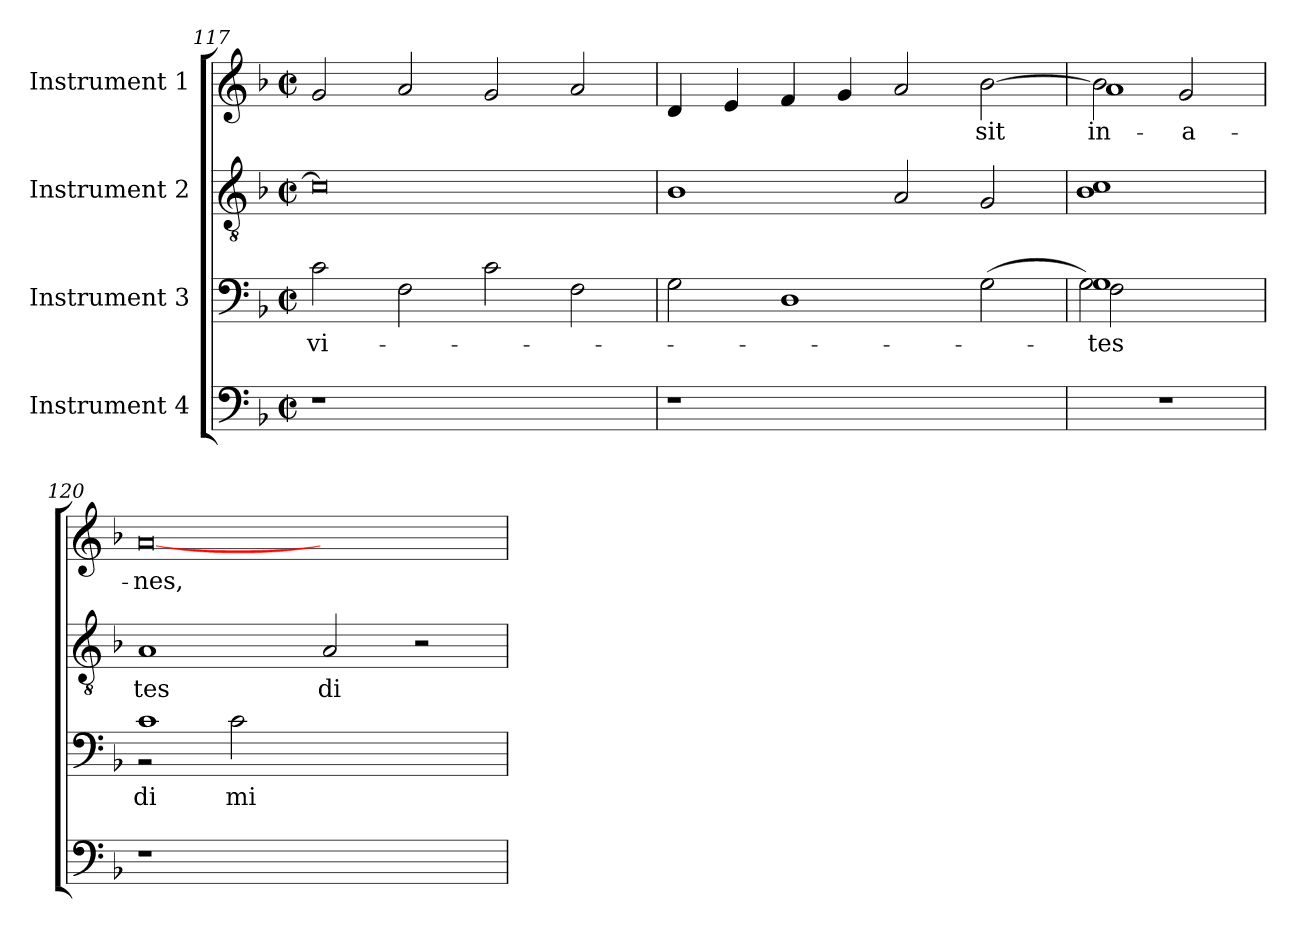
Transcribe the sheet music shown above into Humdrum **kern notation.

**kern	**kern	**text	**kern	**text	**kern	**text
*part4	*part3	*part3	*part2	*part2	*part1	*part1
*staff4	*staff3	*staff3	*staff2	*staff2	*staff1	*staff1
*I"Instrument 4	*I"Instrument 3	*	*I"Instrument 2	*	*I"Instrument 1	*
*clefF4	*clefF4	*	*clefGv2	*	*clefG2	*
*k[b-]	*k[b-]	*	*k[b-]	*	*k[b-]	*
*F:	*F:	*	*F:	*	*F:	*
*M2/2	*M2/2	*	*M2/2	*	*M2/2	*
*met(c|)	*met(c|)	*	*met(c|)	*	*met(c|)	*
=117	=117	=117	=117	=117	=117	=117
!	!	!LO:LY:b:cj	!	!	!	!
1r	2c\	-vi-	0c]	.	2g/	.
.	2F\	.	.	.	2a/	.
1ryy	2c\	.	.	.	2g/	.
.	2F\	.	.	.	2a/	.
=118	=118	=118	=118	=118	=118	=118
1r	2G\	.	1B-	.	4d/	.
.	.	.	.	.	4e/	.
.	1D	.	.	.	4f/	.
.	.	.	.	.	4g/	.
1ryy	.	.	2A/	.	2a/	.
!	!	!	!	!	!	!LO:LY:b:cj
.	(>2G\	.	2G/	.	[>2b-\	-sit
=119	=119	=119	=119	=119	=119	=119
!	!	!LO:LY:b:cj	!	!	!	!LO:LY:b:cj
*	*^	*	*	*	*^	*
*	*	*^	*	*	*	*	*	*
1r	1G	2G\)	2F\	-tes	1c 1B-	.	2b-\]	1a	in-
!	!	!	!	!	!	!	!	!	!LO:LY:b:cj
.	.	2ryy	2ryy	.	.	.	2g/	.	-a-
*	*	*	*	*	*	*	*v	*v	*
=120	=120	=120	=120	=120	=120	=120	=120	=120
!	!	!	!	!LO:LY:b:cj	!	!LO:LY:b:cj	!LO:N:vis=0	!LO:LY:b:cj
*	*	*v	*v	*	*	*	*	*
1r	1c	2r	di-	1A	-tes	[<1a	-nes,
!	!	!	!LO:LY:b:cj	!	!	!	!
.	.	2c\	-mi-	.	.	.	.
!	!	!	!	!	!LO:LY:b:cj	!	!
1ryy	1ryy	1ryy	.	2A/	di-	1ryy	.
.	.	.	.	2r	.	.	.
*	*v	*v	*	*	*	*	*
=	=	=	=	=	=	=
*-	*-	*-	*-	*-	*-	*-
